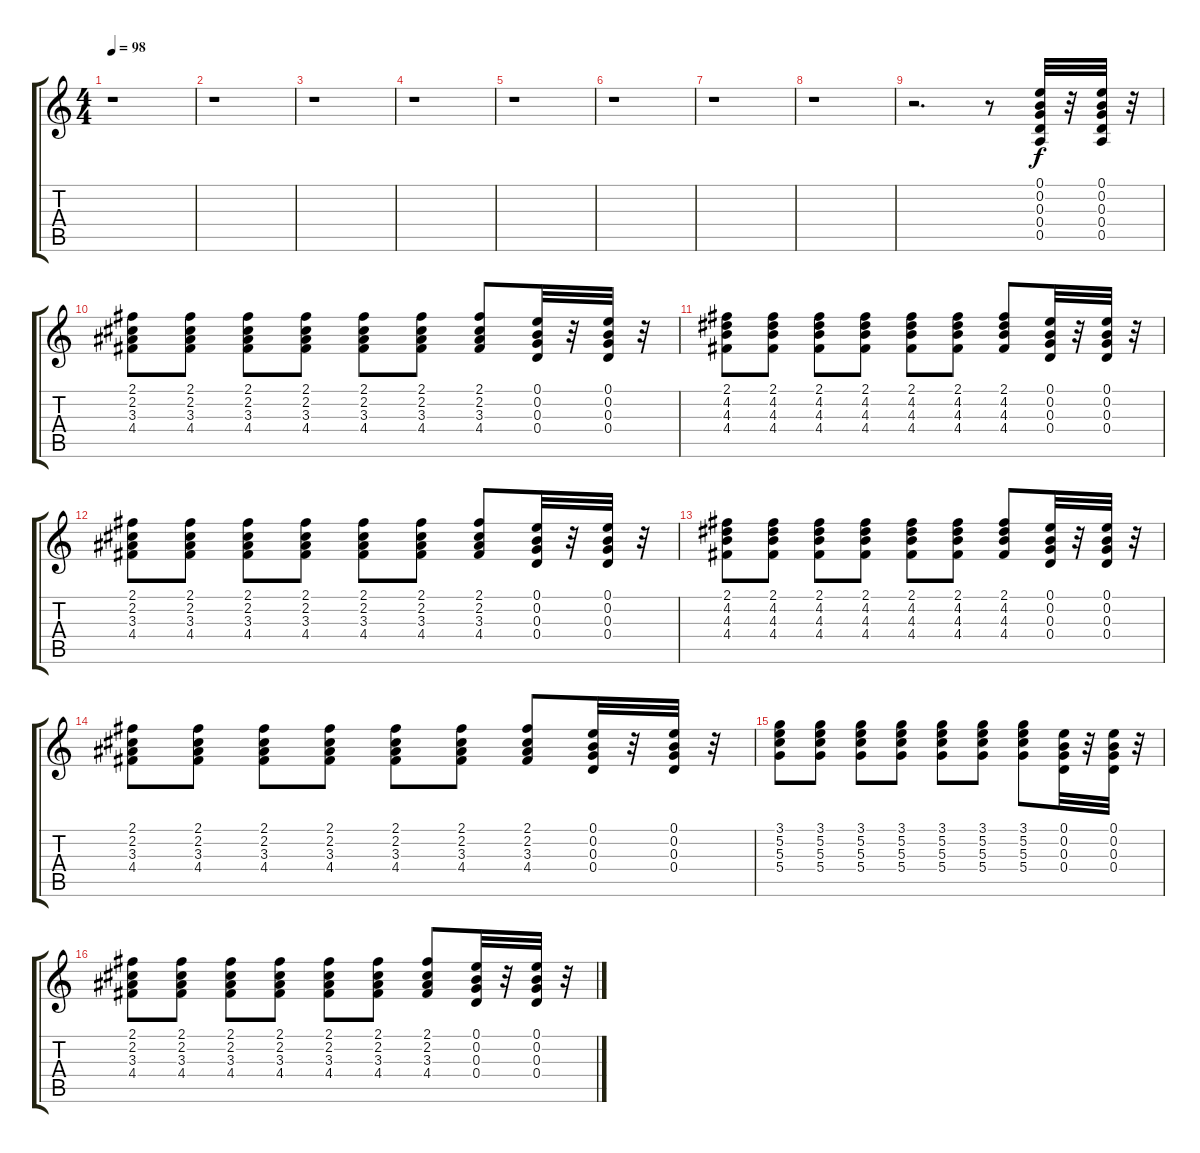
\track "" {instrument overdrivenguitar}
\staff {score tabs}
\tuning (E4 B3 G3 D3 A2 E2) {hide}
\ts (4 4)
\tempo 98
\clef g2
\ks c
r.1{dy f} |
r.1 |
r.1 |
r.1 |
r.1 |
r.1 |
r.1 |
r.1 |
r.2{d} r.8 (0.1 0.2 0.3 0.4 0.5).32 r.32 (0.1 0.2 0.3 0.4 0.5).32 r.32 |
(2.1 2.2 3.3 4.4).8 (2.1 2.2 3.3 4.4).8 (2.1 2.2 3.3 4.4).8 (2.1 2.2 3.3 4.4).8 (2.1 2.2 3.3 4.4).8 (2.1 2.2 3.3 4.4).8 (2.1 2.2 3.3 4.4).8 (0.1 0.2 0.3 0.4).32 r.32 (0.1 0.2 0.3 0.4).32 r.32 |
(2.1 4.2 4.3 4.4).8 (2.1 4.2 4.3 4.4).8 (2.1 4.2 4.3 4.4).8 (2.1 4.2 4.3 4.4).8 (2.1 4.2 4.3 4.4).8 (2.1 4.2 4.3 4.4).8 (2.1 4.2 4.3 4.4).8 (0.1 0.2 0.3 0.4).32 r.32 (0.1 0.2 0.3 0.4).32 r.32 |
(2.1 2.2 3.3 4.4).8 (2.1 2.2 3.3 4.4).8 (2.1 2.2 3.3 4.4).8 (2.1 2.2 3.3 4.4).8 (2.1 2.2 3.3 4.4).8 (2.1 2.2 3.3 4.4).8 (2.1 2.2 3.3 4.4).8 (0.1 0.2 0.3 0.4).32 r.32 (0.1 0.2 0.3 0.4).32 r.32 |
(2.1 4.2 4.3 4.4).8 (2.1 4.2 4.3 4.4).8 (2.1 4.2 4.3 4.4).8 (2.1 4.2 4.3 4.4).8 (2.1 4.2 4.3 4.4).8 (2.1 4.2 4.3 4.4).8 (2.1 4.2 4.3 4.4).8 (0.1 0.2 0.3 0.4).32 r.32 (0.1 0.2 0.3 0.4).32 r.32 |
(2.1 2.2 3.3 4.4).8 (2.1 2.2 3.3 4.4).8 (2.1 2.2 3.3 4.4).8 (2.1 2.2 3.3 4.4).8 (2.1 2.2 3.3 4.4).8 (2.1 2.2 3.3 4.4).8 (2.1 2.2 3.3 4.4).8 (0.1 0.2 0.3 0.4).32 r.32 (0.1 0.2 0.3 0.4).32 r.32 |
(3.1 5.2 5.3 5.4).8 (3.1 5.2 5.3 5.4).8 (3.1 5.2 5.3 5.4).8 (3.1 5.2 5.3 5.4).8 (3.1 5.2 5.3 5.4).8 (3.1 5.2 5.3 5.4).8 (3.1 5.2 5.3 5.4).8 (0.1 0.2 0.3 0.4).32 r.32 (0.1 0.2 0.3 0.4).32 r.32 |
(2.1 2.2 3.3 4.4).8 (2.1 2.2 3.3 4.4).8 (2.1 2.2 3.3 4.4).8 (2.1 2.2 3.3 4.4).8 (2.1 2.2 3.3 4.4).8 (2.1 2.2 3.3 4.4).8 (2.1 2.2 3.3 4.4).8 (0.1 0.2 0.3 0.4).32 r.32 (0.1 0.2 0.3 0.4).32 r.32
